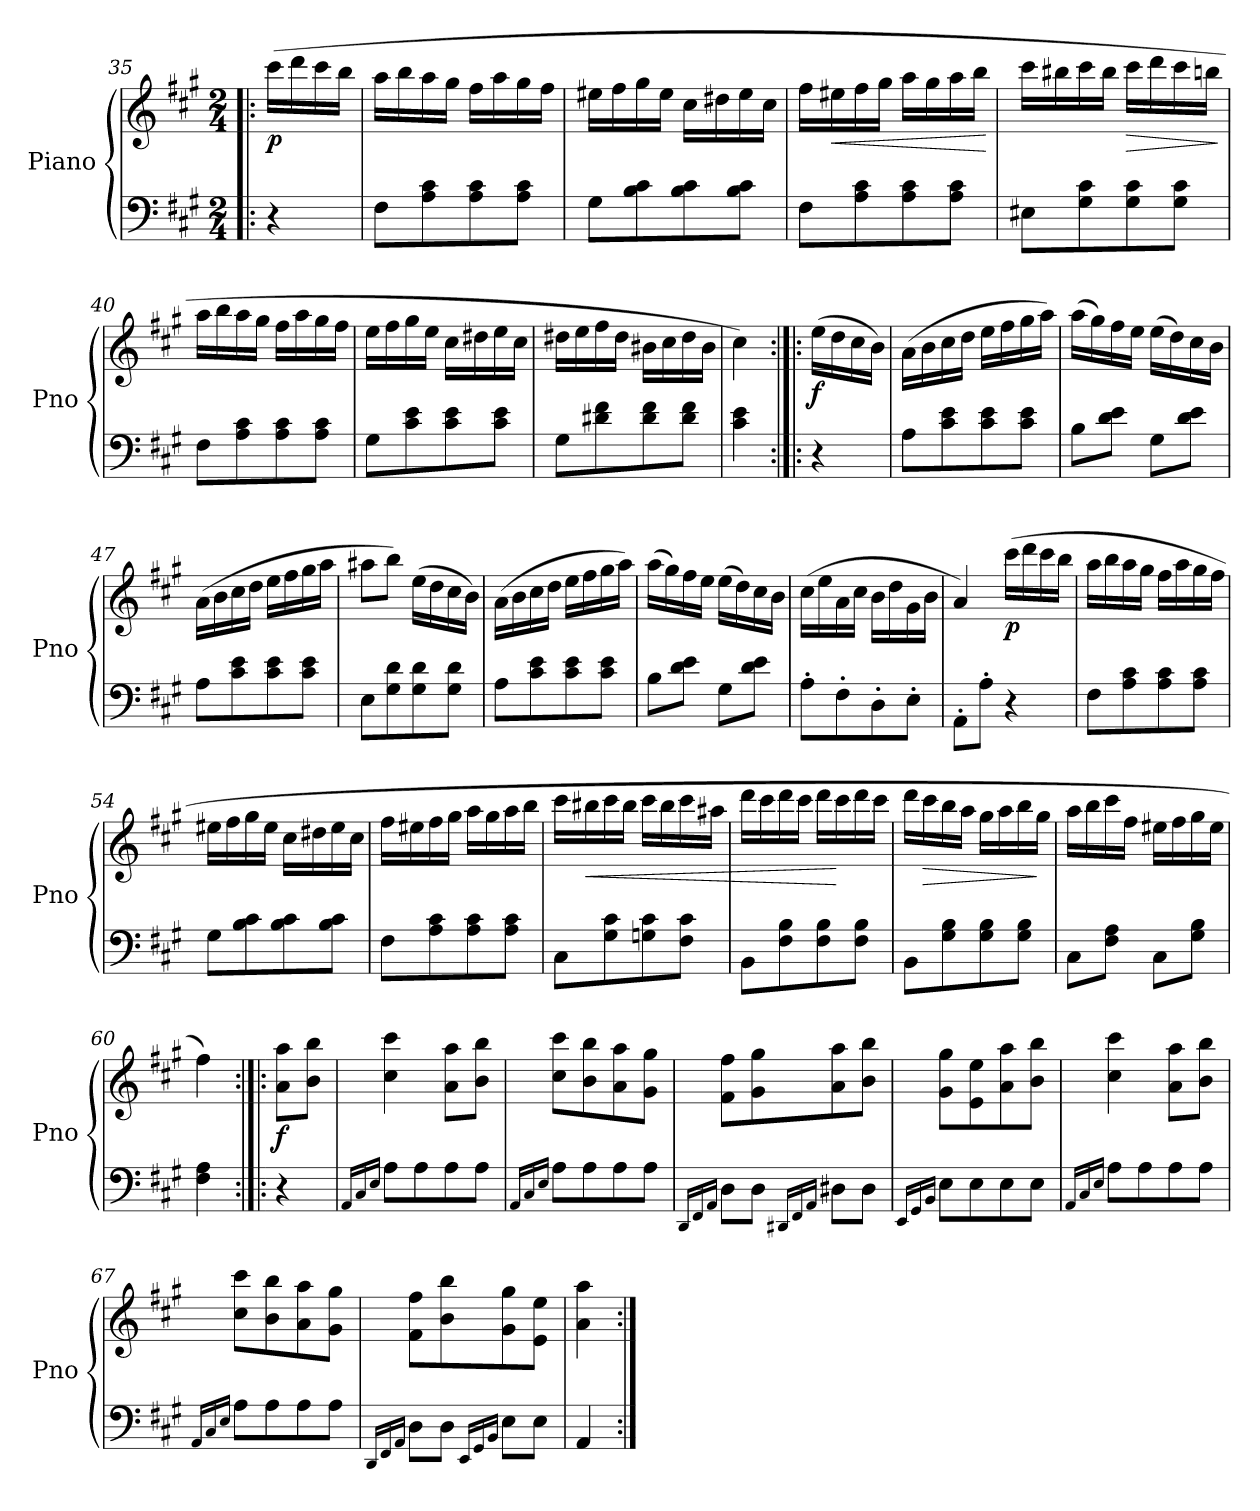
**kern	**kern	**dynam
*part1	*part1	*part1
*staff2	*staff1	*staff1/2
*I"Piano	*	*
*I'Pno	*	*
!!LO:LB:g=z
*clefF4	*clefG2	*
*k[f#c#g#]	*k[f#c#g#]	*
*A:	*A:	*
*M2/4	*M2/4	*
=35!|:	=35!|:	=35!|:
!	!	!LO:DY:b
4r	(16ccc#\LL	p
.	16ddd\	.
.	16ccc#\	.
.	16bb\JJ	.
=36	=36	=36
8F#\L	16aa\LL	.
.	16bb\	.
8A\ 8c#\	16aa\	.
.	16gg#\JJ	.
8A\ 8c#\	16ff#\LL	.
.	16aa\	.
8A\ 8c#\J	16gg#\	.
.	16ff#\JJ	.
=37	=37	=37
8G#\L	16ee#X\LL	.
.	16ff#\	.
8B\ 8c#\	16gg#\	.
.	16ee#\JJ	.
8B\ 8c#\	16cc#\LL	.
.	16dd#X\	.
8B\ 8c#\J	16ee#\	.
.	16cc#\JJ	.
=38	=38	=38
8F#\L	16ff#\LL	.
!	!	!LO:HP:b
.	16ee#X\	<
8A\ 8c#\	16ff#\	.
.	16gg#\JJ	.
8A\ 8c#\	16aa\LL	.
.	16gg#\	.
8A\ 8c#\J	16aa\	.
.	16bb\JJ	.
.	.	[
!!LO:LB:g=z
=39	=39	=39
8E#X\L	16ccc#\LL	.
.	16bb#X\	.
8G#\ 8c#\	16ccc#\	.
.	16bb#\JJ	.
!	!	!LO:HP:b
8G#\ 8c#\	16ccc#\LL	>
.	16ddd\	.
8G#\ 8c#\J	16ccc#\	.
.	16bbn\JJ	.
.	.	]
=40	=40	=40
8F#\L	16aa\LL	.
.	16bb\	.
8A\ 8c#\	16aa\	.
.	16gg#\JJ	.
8A\ 8c#\	16ff#\LL	.
.	16aa\	.
8A\ 8c#\J	16gg#\	.
.	16ff#\JJ	.
=41	=41	=41
8G#\L	16ee\LL	.
.	16ff#\	.
8c#\ 8e\	16gg#\	.
.	16ee\JJ	.
8c#\ 8e\	16cc#\LL	.
.	16dd#X\	.
8c#\ 8e\J	16ee\	.
.	16cc#\JJ	.
=42	=42	=42
8G#\L	16dd#X\LL	.
.	16ee\	.
8d#X\ 8f#\	16ff#\	.
.	16dd#\JJ	.
8d#\ 8f#\	16b#X\LL	.
.	16cc#\	.
8d#\ 8f#\J	16dd#\	.
.	16b#\JJ	.
!!LO:LB:g=z
=43	=43	=43
4c#\ 4e\	4cc#\)	.
=44:|!|:	=44:|!|:	=44:|!|:
!	!	!LO:DY:b
4r	(16ee\LL	f
.	16dd\	.
.	16cc#\	.
.	16b\JJ)	.
=45	=45	=45
8A\L	(16a\LL	.
.	16b\	.
8c#\ 8e\	16cc#\	.
.	16dd\JJ	.
8c#\ 8e\	16ee\LL	.
.	16ff#\	.
8c#\ 8e\J	16gg#\	.
.	16aa\JJ)	.
=46	=46	=46
8B\L	(16aa\LL	.
.	16gg#\)	.
8d\ 8e\J	16ff#\	.
.	16ee\JJ	.
8G#\L	(16ee\LL	.
.	16dd\)	.
8d\ 8e\J	16cc#\	.
.	16b\JJ	.
=47	=47	=47
8A\L	(16a\LL	.
.	16b\	.
8c#\ 8e\	16cc#\	.
.	16dd\JJ	.
8c#\ 8e\	16ee\LL	.
.	16ff#\	.
8c#\ 8e\J	16gg#\	.
.	16aa\JJ	.
=48	=48	=48
8E\L	8aa#X\L	.
8G#\ 8d\	8bb\J)	.
8G#\ 8d\	(16ee\LL	.
.	16dd\	.
8G#\ 8d\J	16cc#\	.
.	16b\JJ)	.
!!LO:PB:g=z
=49	=49	=49
8A\L	(16a\LL	.
.	16b\	.
8c#\ 8e\	16cc#\	.
.	16dd\JJ	.
8c#\ 8e\	16ee\LL	.
.	16ff#\	.
8c#\ 8e\J	16gg#\	.
.	16aa\JJ)	.
=50	=50	=50
8B\L	(16aa\LL	.
.	16gg#\)	.
8d\ 8e\J	16ff#\	.
.	16ee\JJ	.
8G#\L	(16ee\LL	.
.	16dd\)	.
8d\ 8e\J	16cc#\	.
.	16b\JJ	.
=51	=51	=51
8A'\L	(16cc#\LL	.
.	16ee\	.
8F#'\	16a\	.
.	16cc#\JJ	.
8D'\	16b\LL	.
.	16dd\	.
8E'\J	16g#\	.
.	16b\JJ	.
!!LO:LB:g=z
=52	=52	=52
8AA'\L	4a/)	.
8A'\J	.	.
!	!	!LO:DY:b
4r	(16ccc#\LL	p
.	16ddd\	.
.	16ccc#\	.
.	16bb\JJ	.
=53	=53	=53
8F#\L	16aa\LL	.
.	16bb\	.
8A\ 8c#\	16aa\	.
.	16gg#\JJ	.
8A\ 8c#\	16ff#\LL	.
.	16aa\	.
8A\ 8c#\J	16gg#\	.
.	16ff#\JJ	.
=54	=54	=54
8G#\L	16ee#X\LL	.
.	16ff#\	.
8B\ 8c#\	16gg#\	.
.	16ee#\JJ	.
8B\ 8c#\	16cc#\LL	.
.	16dd#X\	.
8B\ 8c#\J	16ee#\	.
.	16cc#\JJ	.
=55	=55	=55
8F#\L	16ff#\LL	.
.	16ee#X\	.
8A\ 8c#\	16ff#\	.
.	16gg#\JJ	.
8A\ 8c#\	16aa\LL	.
.	16gg#\	.
8A\ 8c#\J	16aa\	.
.	16bb\JJ	.
!!LO:LB:g=z
=56	=56	=56
8C#\L	16ccc#\LL	.
!	!	!LO:HP:b
.	16bb#X\	<
8G#\ 8c#\	16ccc#\	.
.	16bb#\JJ	.
8Gn\ 8c#\	16ccc#\LL	.
.	16bb#\	.
8F#\ 8c#\J	16ccc#\	.
.	16aa#X\JJ	.
=57	=57	=57
8BB\L	16ddd\LL	.
.	16ccc#\	.
8F#\ 8B\	16ddd\	.
.	16ccc#\JJ	.
8F#\ 8B\	16ddd\LL	.
.	16ccc#\	[
8F#\ 8B\J	16ddd\	.
.	16ccc#\JJ	.
=58	=58	=58
8BB\L	16ddd\LL	.
!	!	!LO:HP:b
.	16ccc#\	>
8G#\ 8B\	16bb\	.
.	16aa\JJ	.
8G#\ 8B\	16gg#\LL	.
.	16aa\	.
8G#\ 8B\J	16bb\	.
.	16gg#\JJ	]
=59	=59	=59
8C#\L	16aa\LL	.
.	16bb\	.
8F#\ 8A\J	16ccc#\	.
.	16ff#\JJ	.
8C#\L	16ee#X\LL	.
.	16ff#\	.
8G#\ 8B\J	16gg#\	.
.	16ee#\JJ	.
=60	=60	=60
4F#\ 4A\	4ff#\)	.
!!LO:LB:g=z
=61:|!|:	=61:|!|:	=61:|!|:
!	!	!LO:DY:b
4r	8a\ 8aa\L	f
.	8b\ 8bb\J	.
=62	=62	=62
16qAA/LL	.	.
16qC#/	.	.
16qE/JJ	.	.
8A\L	4cc#\ 4ccc#\	.
8A\	.	.
8A\	8a\ 8aa\L	.
8A\J	8b\ 8bb\J	.
=63	=63	=63
16qAA/LL	.	.
16qC#/	.	.
16qE/JJ	.	.
8A\L	8cc#\ 8ccc#\L	.
8A\	8b\ 8bb\	.
8A\	8a\ 8aa\	.
8A\J	8g#\ 8gg#\J	.
=64	=64	=64
16qDD/LL	.	.
16qFF#/	.	.
16qAA/JJ	.	.
8D\L	8f#\ 8ff#\L	.
8D\J	8g#\ 8gg#\	.
16qDD#X/LL	.	.
16qFF#/	.	.
16qAA/JJ	.	.
8D#X\L	8a\ 8aa\	.
8D#\J	8b\ 8bb\J	.
=65	=65	=65
16qEE/LL	.	.
16qGG#/	.	.
16qBB/JJ	.	.
8E\L	8g#\ 8gg#\L	.
8E\	8e\ 8ee\	.
8E\	8a\ 8aa\	.
8E\J	8b\ 8bb\J	.
!!LO:LB:g=z
=66	=66	=66
16qAA/LL	.	.
16qC#/	.	.
16qE/JJ	.	.
8A\L	4cc#\ 4ccc#\	.
8A\	.	.
8A\	8a\ 8aa\L	.
8A\J	8b\ 8bb\J	.
=67	=67	=67
16qAA/LL	.	.
16qC#/	.	.
16qE/JJ	.	.
8A\L	8cc#\ 8ccc#\L	.
8A\	8b\ 8bb\	.
8A\	8a\ 8aa\	.
8A\J	8g#\ 8gg#\J	.
=68	=68	=68
16qDD/LL	.	.
16qFF#/	.	.
16qAA/JJ	.	.
8D\L	8f#\ 8ff#\L	.
8D\J	8b\ 8bb\	.
16qEE/LL	.	.
16qGG#/	.	.
16qBB/JJ	.	.
8E\L	8g#\ 8gg#\	.
8E\J	8e\ 8ee\J	.
=69	=69	=69
4AA/	4a\ 4aa\	.
=:|!	=:|!	=:|!
*-	*-	*-
